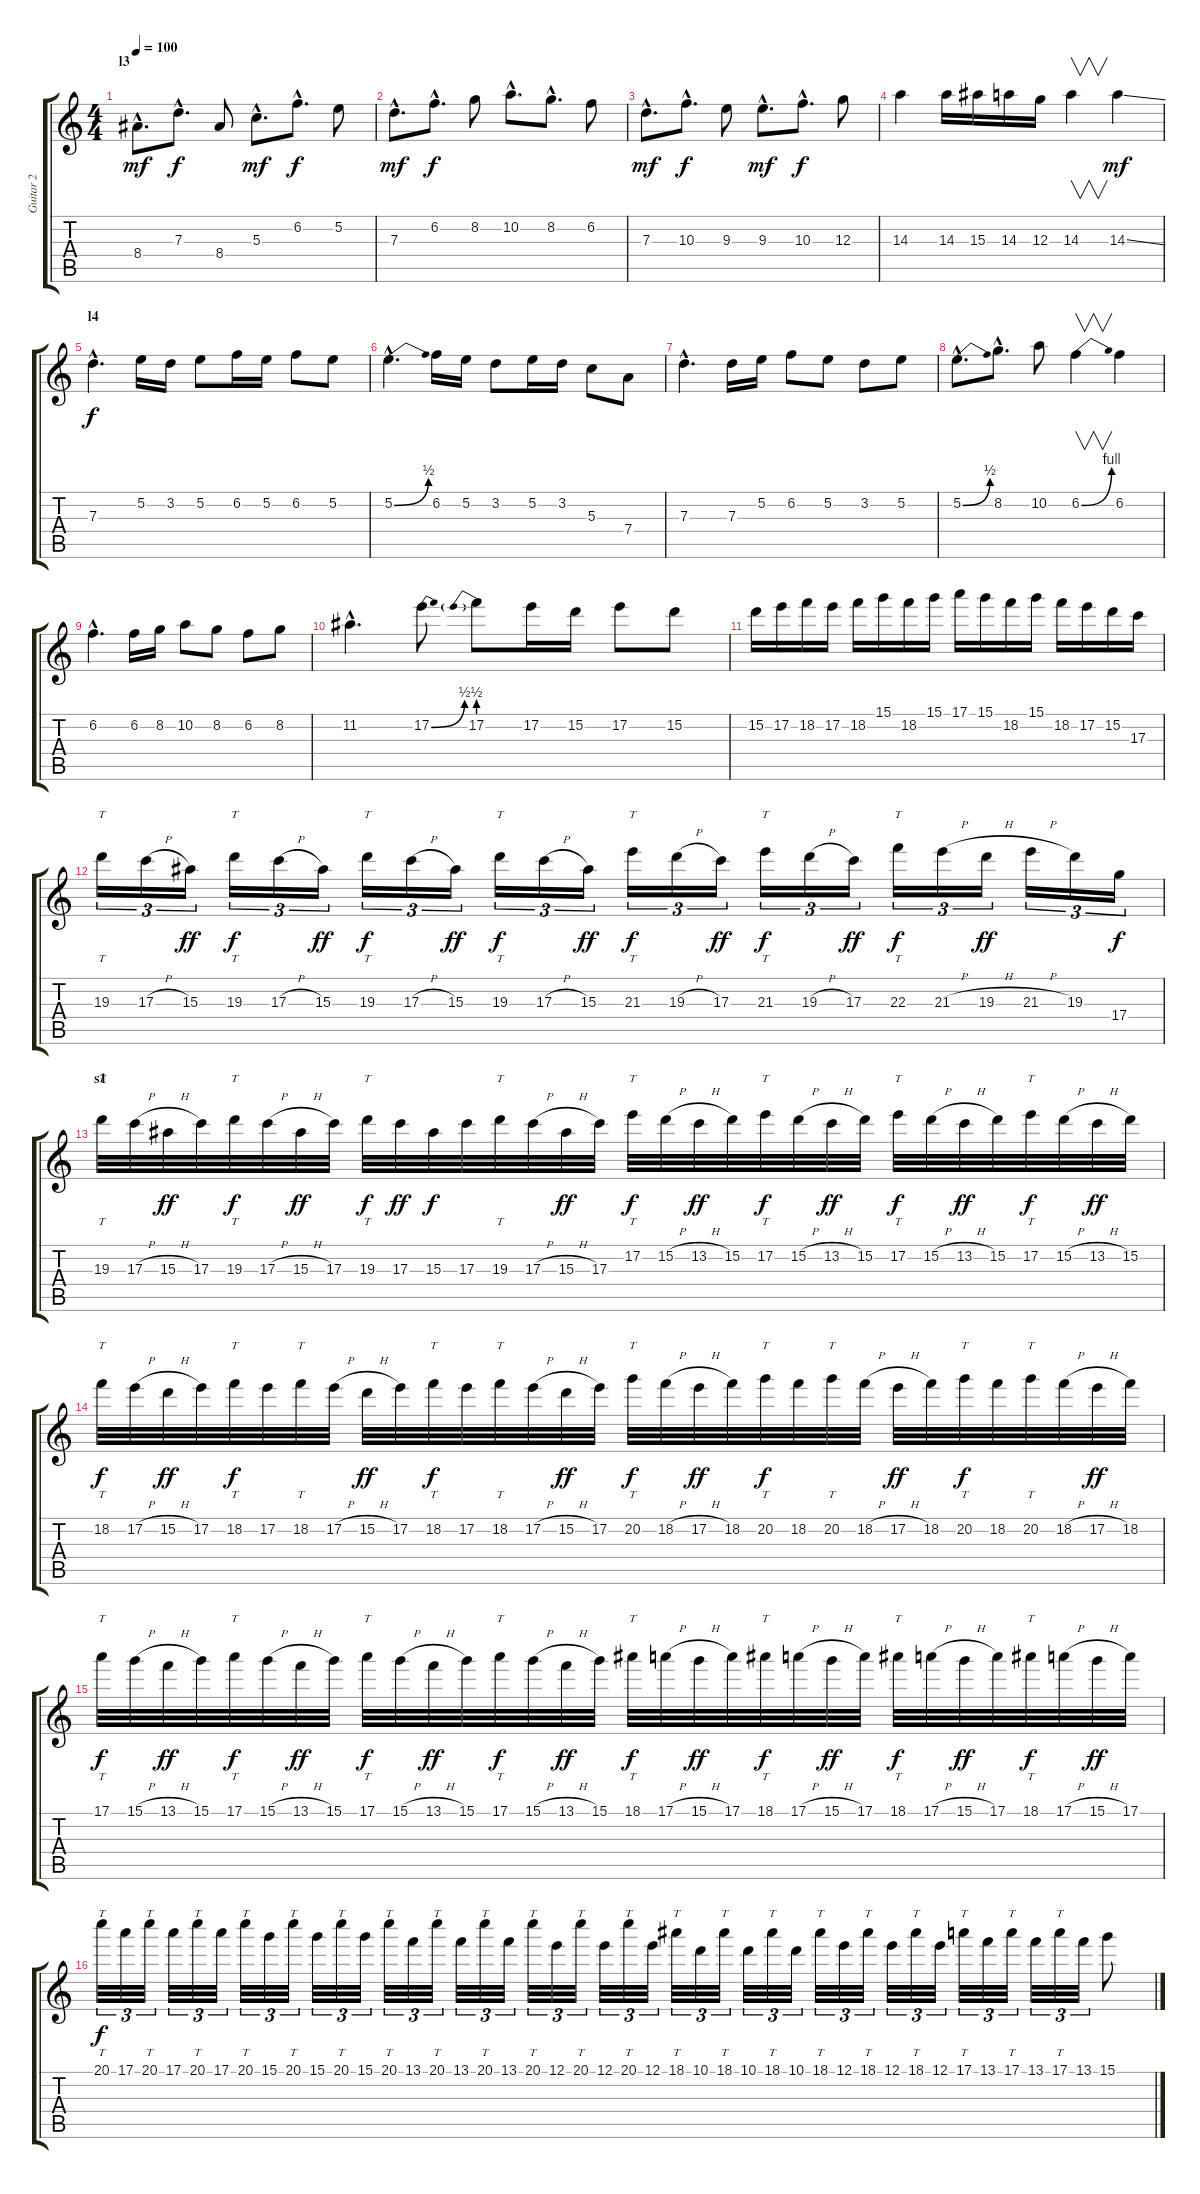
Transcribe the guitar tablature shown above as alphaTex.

\track ("Guitar 2" "Guitar 2") {instrument distortionguitar}
\staff {score tabs}
\tuning (E4 B3 G3 D3 A2 E2) {hide}
\ts (4 4)
\section ("" "l3")
\tempo 100
\clef g2
\ks c
8.4{hac}.8{d dy mf volume 13} 7.3{hac}.8{d dy f} 8.4.8 5.3{hac}.8{d dy mf} 6.2{hac}.8{d dy f} 5.2.8 |
7.3{hac}.8{d dy mf} 6.2{hac}.8{d dy f} 8.2.8 10.2{hac}.8{d} 8.2{hac}.8{d} 6.2.8 |
7.3{hac}.8{d dy mf} 10.3{hac}.8{d dy f} 9.3.8 9.3{hac}.8{d dy mf} 10.3{hac}.8{d dy f} 12.3.8 |
14.3.4 14.3.16 15.3.16 14.3.16 12.3.16 14.3.4{v} 14.3{ss}.4{dy mf} |
\section ("" "l4")
7.3{hac}.4{d dy f volume 14} 5.2.16 3.2.16 5.2.8 6.2.16 5.2.16 6.2.8 5.2.8 |
5.2{be (bend 0 0 60 2) hac}.4{d} 6.2.16 5.2.16 3.2.8 5.2.16 3.2.16 5.3.8 7.4.8 |
7.3{hac}.4{d} 7.3.16 5.2.16 6.2.8 5.2.8 3.2.8 5.2.8 |
5.2{be (bend 0 0 60 2) hac}.8{d} 8.2{hac}.8{d} 10.2.8 6.2{be (bend 0 0 60 4)}.4{v} 6.2.4 |
6.2{hac}.4{d} 6.2.16 8.2.16 10.2.8 8.2.8 6.2.8 8.2.8 |
11.2{hac}.4{d} 17.2{be (bend 0 0 60 2)}.8 17.2{be (prebend 0 2 60 2)}.8 17.2.16 15.2.16 17.2.8 15.2.8 |
15.2.16 17.2.16 18.2.16 17.2.16 18.2.16 15.1.16 18.2.16 15.1.16 17.1.16 15.1.16 18.2.16 15.1.16 18.2.16 17.2.16 15.2.16 17.3.16 |
19.3.16{tt tu (3 2)} 17.3{h}.16{tu (3 2)} 15.3.16{tu (3 2) dy ff} 19.3.16{tt tu (3 2) dy f} 17.3{h}.16{tu (3 2)} 15.3.16{tu (3 2) dy ff} 19.3.16{tt tu (3 2) dy f} 17.3{h}.16{tu (3 2)} 15.3.16{tu (3 2) dy ff} 19.3.16{tt tu (3 2) dy f} 17.3{h}.16{tu (3 2)} 15.3.16{tu (3 2) dy ff} 21.3.16{tt tu (3 2) dy f} 19.3{h}.16{tu (3 2)} 17.3.16{tu (3 2) dy ff} 21.3.16{tt tu (3 2) dy f} 19.3{h}.16{tu (3 2)} 17.3.16{tu (3 2) dy ff} 22.3.16{tt tu (3 2) dy f} 21.3{h}.16{tu (3 2)} 19.3{h}.16{tu (3 2) dy ff} 21.3{h}.16{tu (3 2)} 19.3.16{tu (3 2)} 17.4.16{tu (3 2) dy f} |
\section ("" "s1")
19.3.32{tt volume 15 instrument overdrivenguitar} 17.3{h}.32 15.3{h}.32{dy ff} 17.3.32 19.3.32{tt dy f} 17.3{h}.32 15.3{h}.32{dy ff} 17.3.32 19.3.32{tt dy f} 17.3.32{dy ff} 15.3.32{dy f} 17.3.32 19.3.32{tt} 17.3{h}.32 15.3{h}.32{dy ff} 17.3.32 17.2.32{tt dy f} 15.2{h}.32 13.2{h}.32{dy ff} 15.2.32 17.2.32{tt dy f} 15.2{h}.32 13.2{h}.32{dy ff} 15.2.32 17.2.32{tt dy f} 15.2{h}.32 13.2{h}.32{dy ff} 15.2.32 17.2.32{tt dy f} 15.2{h}.32 13.2{h}.32{dy ff} 15.2.32 |
18.2.32{tt dy f} 17.2{h}.32 15.2{h}.32{dy ff} 17.2.32 18.2.32{tt dy f} 17.2.32 18.2.32{tt} 17.2{h}.32 15.2{h}.32{dy ff} 17.2.32 18.2.32{tt dy f} 17.2.32 18.2.32{tt} 17.2{h}.32 15.2{h}.32{dy ff} 17.2.32 20.2.32{tt dy f} 18.2{h}.32 17.2{h}.32{dy ff} 18.2.32 20.2.32{tt dy f} 18.2.32 20.2.32{tt} 18.2{h}.32 17.2{h}.32{dy ff} 18.2.32 20.2.32{tt dy f} 18.2.32 20.2.32{tt} 18.2{h}.32 17.2{h}.32{dy ff} 18.2.32 |
17.1.32{tt dy f} 15.1{h}.32 13.1{h}.32{dy ff} 15.1.32 17.1.32{tt dy f} 15.1{h}.32 13.1{h}.32{dy ff} 15.1.32 17.1.32{tt dy f} 15.1{h}.32 13.1{h}.32{dy ff} 15.1.32 17.1.32{tt dy f} 15.1{h}.32 13.1{h}.32{dy ff} 15.1.32 18.1.32{tt dy f} 17.1{h}.32 15.1{h}.32{dy ff} 17.1.32 18.1.32{tt dy f} 17.1{h}.32 15.1{h}.32{dy ff} 17.1.32 18.1.32{tt dy f} 17.1{h}.32 15.1{h}.32{dy ff} 17.1.32 18.1.32{tt dy f} 17.1{h}.32 15.1{h}.32{dy ff} 17.1.32 |
20.1.32{tt tu (3 2) dy f} 17.1.32{tu (3 2)} 20.1.32{tt tu (3 2)} 17.1.32{tu (3 2)} 20.1.32{tt tu (3 2)} 17.1.32{tu (3 2)} 20.1.32{tt tu (3 2)} 15.1.32{tu (3 2)} 20.1.32{tt tu (3 2)} 15.1.32{tu (3 2)} 20.1.32{tt tu (3 2)} 15.1.32{tu (3 2)} 20.1.32{tt tu (3 2)} 13.1.32{tu (3 2)} 20.1.32{tt tu (3 2)} 13.1.32{tu (3 2)} 20.1.32{tt tu (3 2)} 13.1.32{tu (3 2)} 20.1.32{tt tu (3 2)} 12.1.32{tu (3 2)} 20.1.32{tt tu (3 2)} 12.1.32{tu (3 2)} 20.1.32{tt tu (3 2)} 12.1.32{tu (3 2)} 18.1.32{tt tu (3 2)} 10.1.32{tu (3 2)} 18.1.32{tt tu (3 2)} 10.1.32{tu (3 2)} 18.1.32{tt tu (3 2)} 10.1.32{tu (3 2)} 18.1.32{tt tu (3 2)} 12.1.32{tu (3 2)} 18.1.32{tt tu (3 2)} 12.1.32{tu (3 2)} 18.1.32{tt tu (3 2)} 12.1.32{tu (3 2)} 17.1.32{tt tu (3 2)} 13.1.32{tu (3 2)} 17.1.32{tt tu (3 2)} 13.1.32{tu (3 2)} 17.1.32{tt tu (3 2)} 13.1.32{tu (3 2)} 15.1.8
